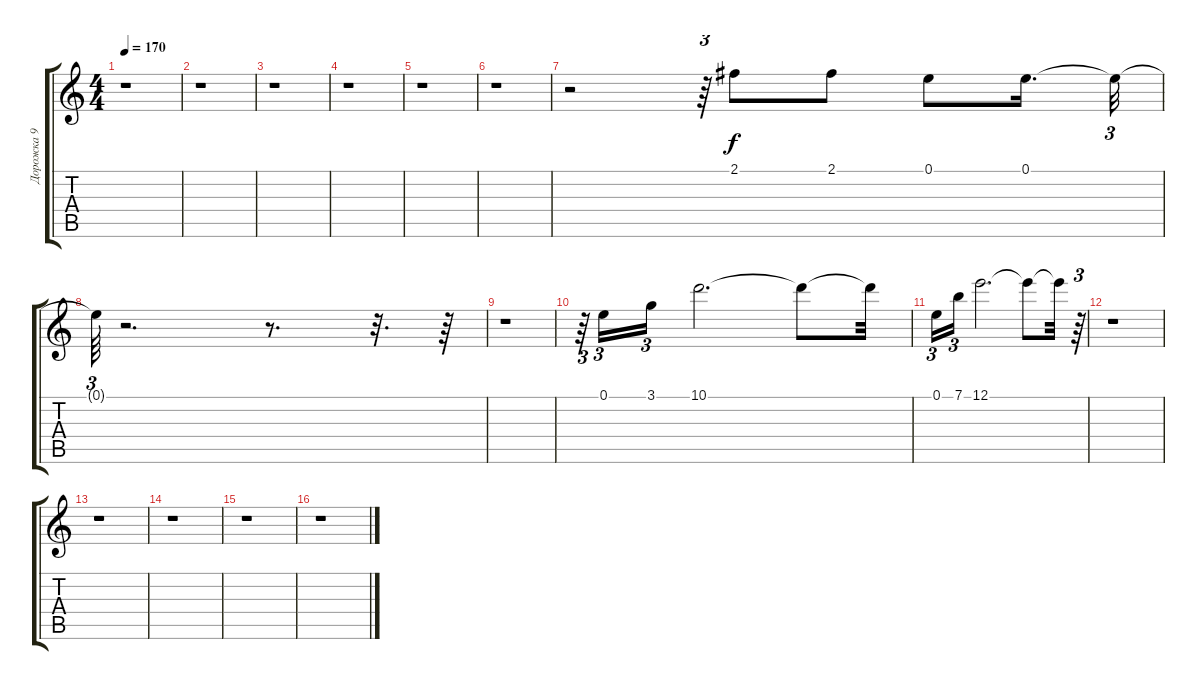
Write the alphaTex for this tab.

\track ("Дорожка 9" "Дорожка 9") {instrument distortionguitar}
\staff {score tabs}
\tuning (E4 B3 G3 D3 A2 E2) {hide}
\ts (4 4)
\tempo 170
\clef g2
\ks c
r.1{dy f} |
r.1 |
r.1 |
r.1 |
r.1 |
r.1 |
r.2 r.64{tu (3 2)} 2.1.8{instrument melodictom} 2.1.8 0.1.8 0.1.16{d} 0.1{t}.32{tu (3 2)} |
0.1{t}.64{tu (3 2)} r.2{d} r.8{d} r.32{d} r.64 |
r.1 |
r.64{tu (3 2)} 0.1.16{tu (3 2) volume 6 instrument koto} 3.1.16{tu (3 2)} 10.1.2{d} 10.1{t}.8 10.1{t}.32 |
0.1.16{tu (3 2)} 7.1.16{tu (3 2)} 12.1.2{d} 12.1{t}.8 12.1{t}.32 r.64{tu (3 2)} |
r.1 |
r.1 |
r.1 |
r.1 |
r.1
